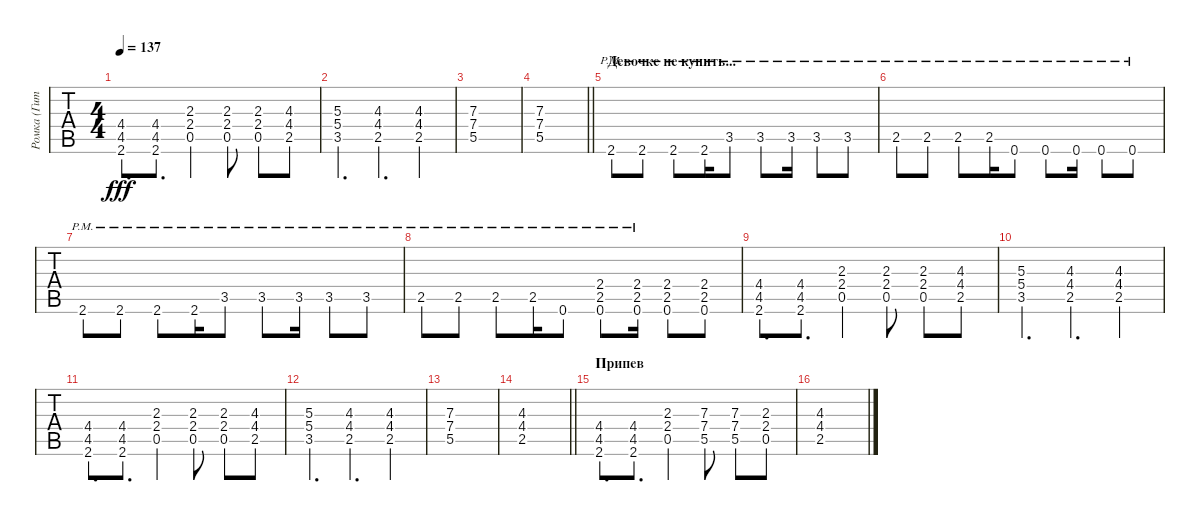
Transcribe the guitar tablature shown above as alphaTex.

\track ("Ромка (Гитара)" "Ромка (Гит") {instrument distortionguitar}
\staff {tabs}
\tuning (E4 B3 G3 D3 A2 E2) {hide}
\ts (4 4)
\tempo 137
\clef g2
\ks c
(4.4 4.5 2.6).8{d dy fff} (4.4 4.5 2.6).8{d} (2.3 2.4 0.5).4 (2.3 2.4 0.5).8 (2.3 2.4 0.5).8 (4.3 4.4 2.5).8 |
(5.3 5.4 3.5).4{d} (4.3 4.4 2.5).4{d} (4.3 4.4 2.5).4 |
(7.3 7.4 5.5).1 |
\barLineRight lightlight
(7.3 7.4 5.5).1 |
\section ("" "Девочке не купить...")
2.6{pm}.8 2.6{pm}.8 2.6{pm}.8 2.6{pm}.16 3.5{pm}.8 3.5{pm}.8 3.5{pm}.16 3.5{pm}.8 3.5{pm}.8 |
2.5{pm}.8 2.5{pm}.8 2.5{pm}.8 2.5{pm}.16 0.6{pm}.8 0.6{pm}.8 0.6{pm}.16 0.6{pm}.8 0.6{pm}.8 |
2.6{pm}.8 2.6{pm}.8 2.6{pm}.8 2.6{pm}.16 3.5{pm}.8 3.5{pm}.8 3.5{pm}.16 3.5{pm}.8 3.5{pm}.8 |
2.5{pm}.8 2.5{pm}.8 2.5{pm}.8 2.5{pm}.16 0.6{pm}.8 (2.4{pm} 2.5{pm} 0.6{pm}).8 (2.4{pm} 2.5{pm} 0.6{pm}).16 (2.4 2.5 0.6).8 (2.4 2.5 0.6).8 |
(4.4 4.5 2.6).8{d} (4.4 4.5 2.6).8{d} (2.3 2.4 0.5).4 (2.3 2.4 0.5).8 (2.3 2.4 0.5).8 (4.3 4.4 2.5).8 |
(5.3 5.4 3.5).4{d} (4.3 4.4 2.5).4{d} (4.3 4.4 2.5).4 |
(4.4 4.5 2.6).8{d} (4.4 4.5 2.6).8{d} (2.3 2.4 0.5).4 (2.3 2.4 0.5).8 (2.3 2.4 0.5).8 (4.3 4.4 2.5).8 |
(5.3 5.4 3.5).4{d} (4.3 4.4 2.5).4{d} (4.3 4.4 2.5).4 |
(7.3 7.4 5.5).1 |
\barLineRight lightlight
(4.3 4.4 2.5).1 |
\section ("" "Припев")
(4.4 4.5 2.6).8{d} (4.4 4.5 2.6).8{d} (2.3 2.4 0.5).4 (7.3 7.4 5.5).8 (7.3 7.4 5.5).8 (2.3 2.4 0.5).8 |
(4.3 4.4 2.5).1
